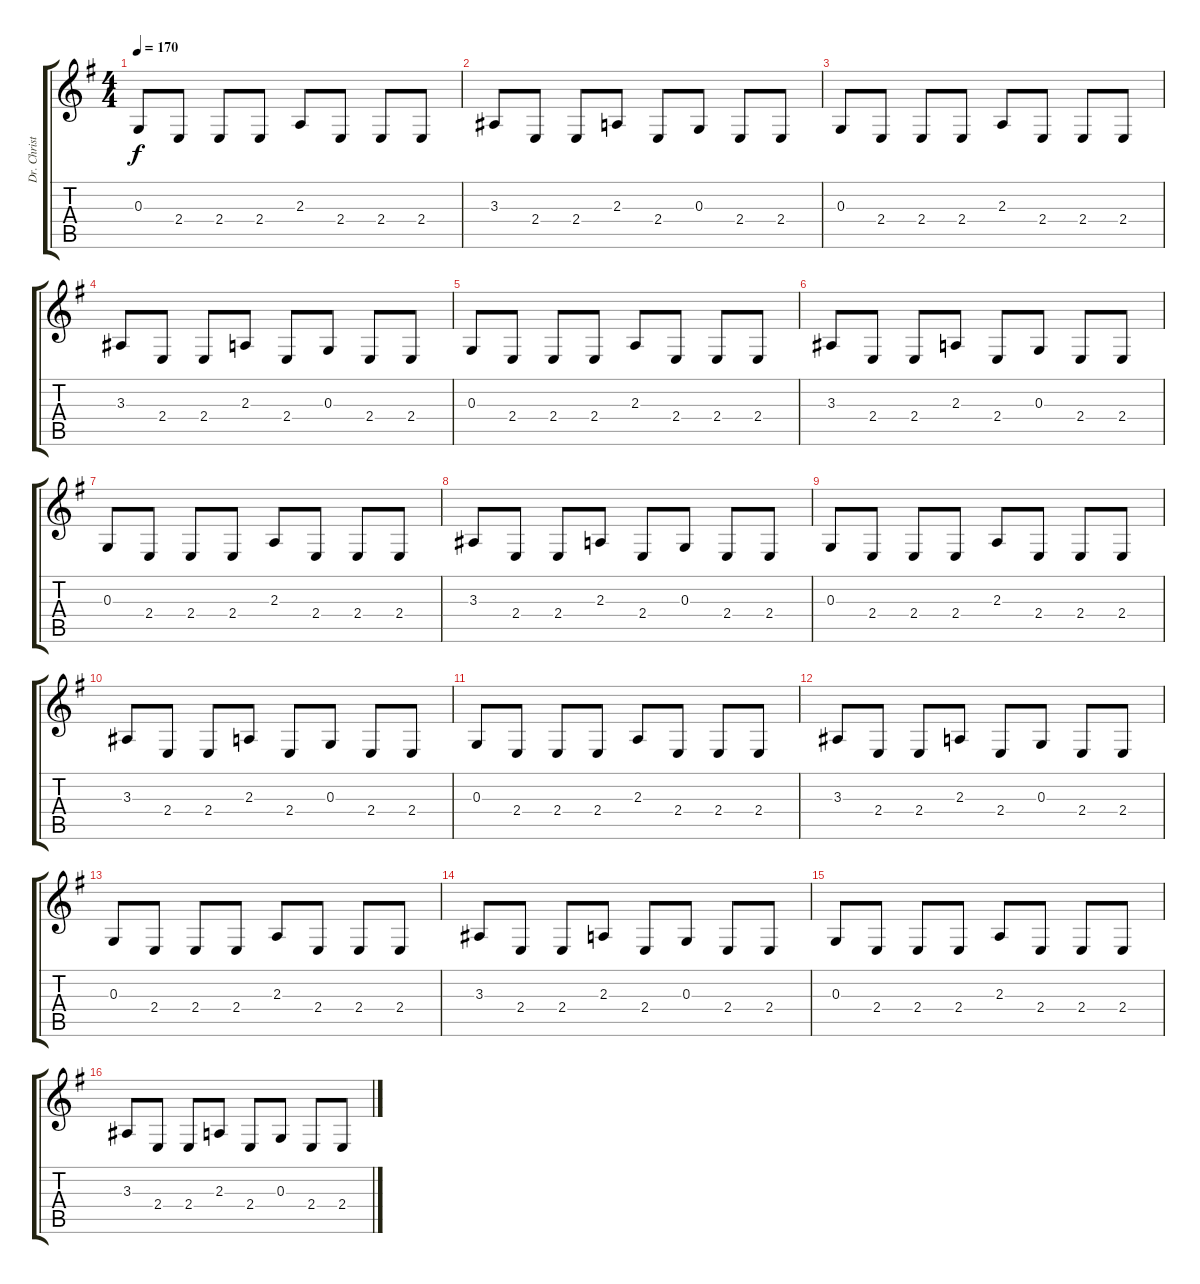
\track ("Dr. Christian Lorenz - Keyboard I" "Dr. Christ") {instrument synthbrass1}
\staff {score tabs}
\tuning (E4 B3 G3 D3 A2 E2) {hide}
\ts (4 4)
\tempo 170
\clef g2
\ks g
0.3.8{dy f} 2.4.8 2.4.8 2.4.8 2.3.8 2.4.8 2.4.8 2.4.8 |
3.3.8 2.4.8 2.4.8 2.3.8 2.4.8 0.3.8 2.4.8 2.4.8 |
0.3.8 2.4.8 2.4.8 2.4.8 2.3.8 2.4.8 2.4.8 2.4.8 |
3.3.8 2.4.8 2.4.8 2.3.8 2.4.8 0.3.8 2.4.8 2.4.8 |
0.3.8 2.4.8 2.4.8 2.4.8 2.3.8 2.4.8 2.4.8 2.4.8 |
3.3.8 2.4.8 2.4.8 2.3.8 2.4.8 0.3.8 2.4.8 2.4.8 |
0.3.8 2.4.8 2.4.8 2.4.8 2.3.8 2.4.8 2.4.8 2.4.8 |
3.3.8 2.4.8 2.4.8 2.3.8 2.4.8 0.3.8 2.4.8 2.4.8 |
0.3.8{volume 6} 2.4.8 2.4.8 2.4.8 2.3.8 2.4.8 2.4.8 2.4.8 |
3.3.8 2.4.8 2.4.8 2.3.8 2.4.8 0.3.8 2.4.8 2.4.8 |
0.3.8 2.4.8 2.4.8 2.4.8 2.3.8 2.4.8 2.4.8 2.4.8 |
3.3.8 2.4.8 2.4.8 2.3.8 2.4.8 0.3.8 2.4.8 2.4.8 |
0.3.8{volume 6} 2.4.8 2.4.8 2.4.8 2.3.8 2.4.8 2.4.8 2.4.8 |
3.3.8 2.4.8 2.4.8 2.3.8 2.4.8 0.3.8 2.4.8 2.4.8 |
0.3.8 2.4.8 2.4.8 2.4.8 2.3.8 2.4.8 2.4.8 2.4.8 |
3.3.8 2.4.8 2.4.8 2.3.8 2.4.8 0.3.8 2.4.8 2.4.8
